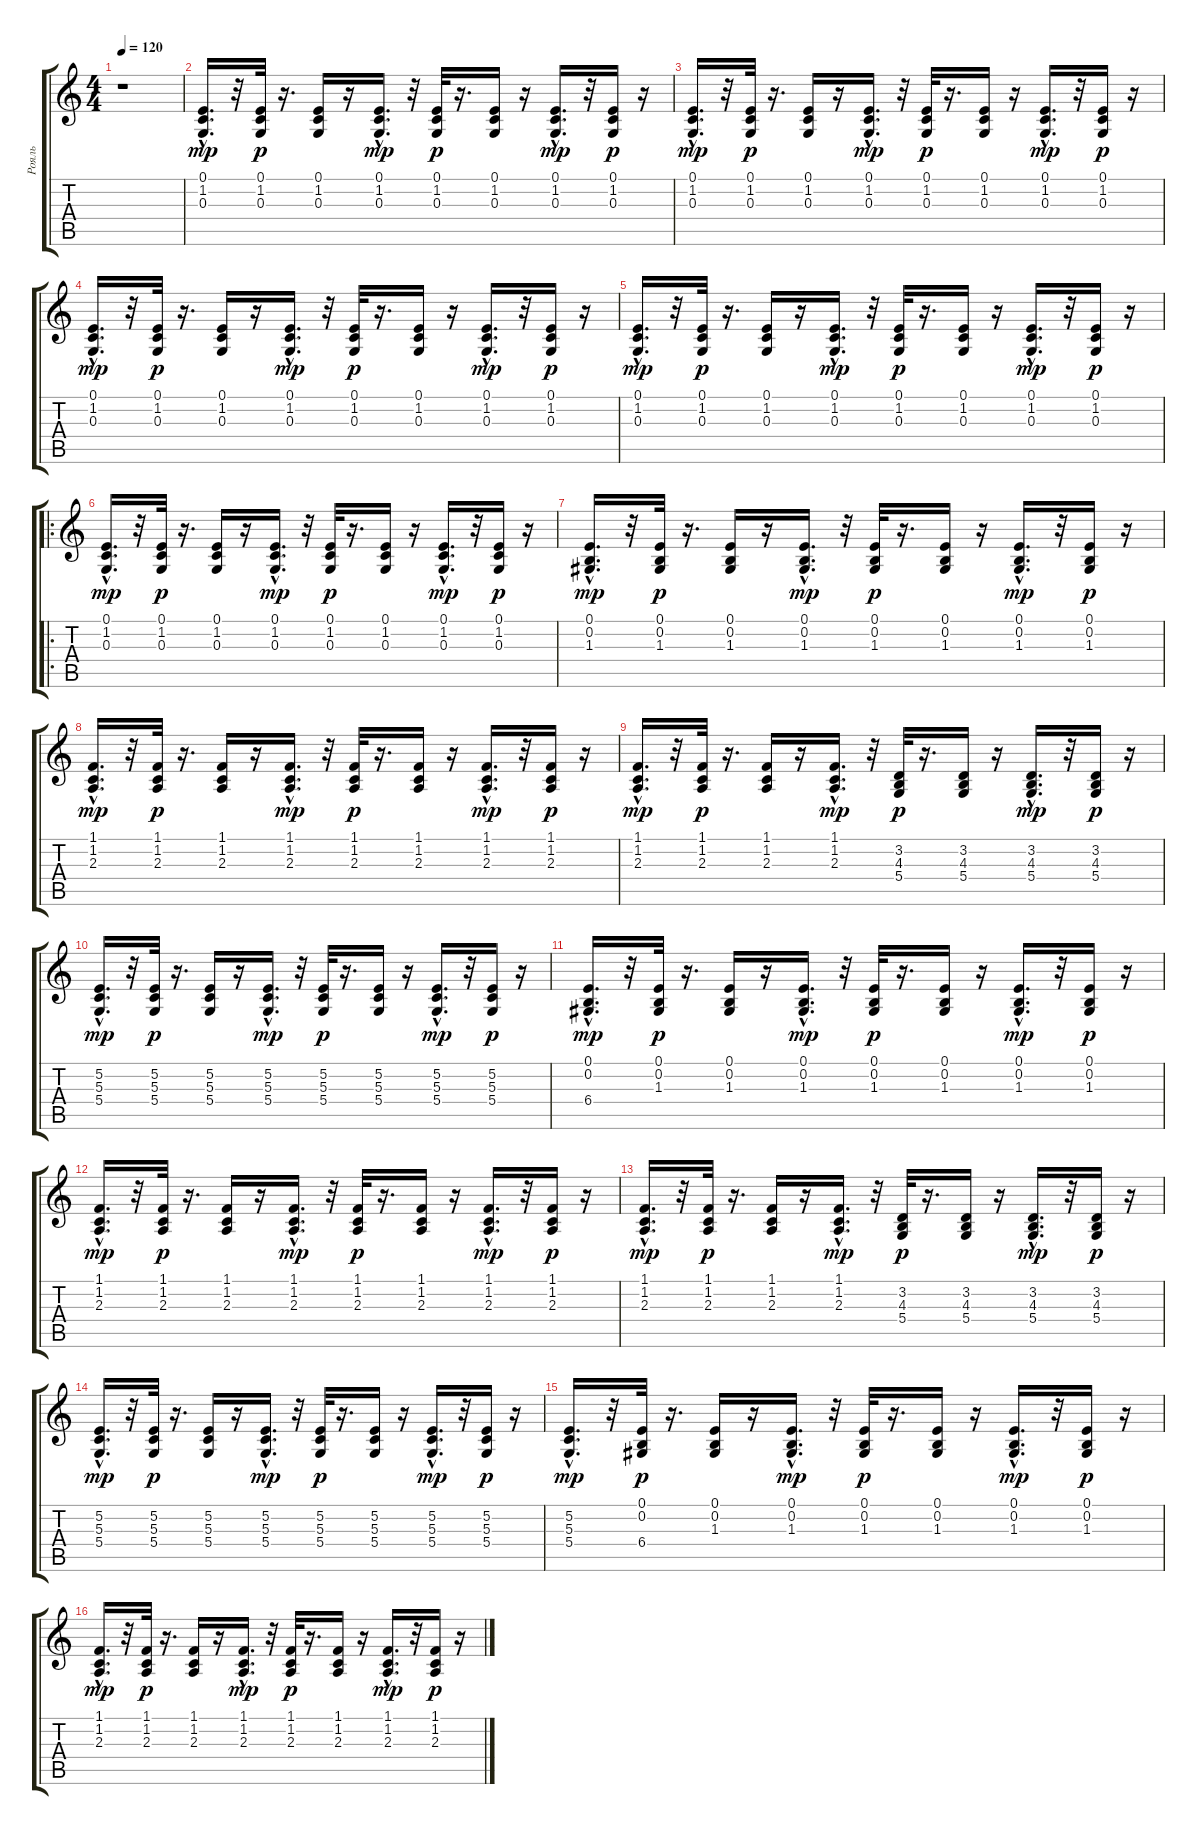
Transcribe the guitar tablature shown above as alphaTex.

\track ("Рояль" "Рояль") {instrument acousticgrandpiano}
\staff {score tabs}
\tuning (E4 B3 G3 D3 A2 E2) {hide}
\ts (4 4)
\tempo 120
\clef g2
\ks c
r.1{dy mp instrument acousticgrandpiano} |
(0.1{hac} 1.2{hac} 0.3{hac}).16{d} r.32 (0.1 1.2 0.3).32{dy p} r.16{d} (0.1 1.2 0.3).16 r.16 (0.1{hac} 1.2{hac} 0.3{hac}).16{d dy mp} r.32 (0.1 1.2 0.3).32{dy p} r.16{d} (0.1 1.2 0.3).16 r.16 (0.1{hac} 1.2{hac} 0.3{hac}).16{d dy mp} r.32 (0.1 1.2 0.3).16{dy p} r.16 |
(0.1{hac} 1.2{hac} 0.3{hac}).16{d dy mp} r.32 (0.1 1.2 0.3).32{dy p} r.16{d} (0.1 1.2 0.3).16 r.16 (0.1{hac} 1.2{hac} 0.3{hac}).16{d dy mp} r.32 (0.1 1.2 0.3).32{dy p} r.16{d} (0.1 1.2 0.3).16 r.16 (0.1{hac} 1.2{hac} 0.3{hac}).16{d dy mp} r.32 (0.1 1.2 0.3).16{dy p} r.16 |
(0.1{hac} 1.2{hac} 0.3{hac}).16{d dy mp} r.32 (0.1 1.2 0.3).32{dy p} r.16{d} (0.1 1.2 0.3).16 r.16 (0.1{hac} 1.2{hac} 0.3{hac}).16{d dy mp} r.32 (0.1 1.2 0.3).32{dy p} r.16{d} (0.1 1.2 0.3).16 r.16 (0.1{hac} 1.2{hac} 0.3{hac}).16{d dy mp} r.32 (0.1 1.2 0.3).16{dy p} r.16 |
(0.1{hac} 1.2{hac} 0.3{hac}).16{d dy mp} r.32 (0.1 1.2 0.3).32{dy p} r.16{d} (0.1 1.2 0.3).16 r.16 (0.1{hac} 1.2{hac} 0.3{hac}).16{d dy mp} r.32 (0.1 1.2 0.3).32{dy p} r.16{d} (0.1 1.2 0.3).16 r.16 (0.1{hac} 1.2{hac} 0.3{hac}).16{d dy mp} r.32 (0.1 1.2 0.3).16{dy p} r.16 |
\ro
(0.1{hac} 1.2{hac} 0.3{hac}).16{d dy mp} r.32 (0.1 1.2 0.3).32{dy p} r.16{d} (0.1 1.2 0.3).16 r.16 (0.1{hac} 1.2{hac} 0.3{hac}).16{d dy mp} r.32 (0.1 1.2 0.3).32{dy p} r.16{d} (0.1 1.2 0.3).16 r.16 (0.1{hac} 1.2{hac} 0.3{hac}).16{d dy mp} r.32 (0.1 1.2 0.3).16{dy p} r.16 |
(0.1{hac} 0.2{hac} 1.3{hac}).16{d dy mp} r.32 (0.1 0.2 1.3).32{dy p} r.16{d} (0.1 0.2 1.3).16 r.16 (0.1{hac} 0.2{hac} 1.3{hac}).16{d dy mp} r.32 (0.1 0.2 1.3).32{dy p} r.16{d} (0.1 0.2 1.3).16 r.16 (0.1{hac} 0.2{hac} 1.3{hac}).16{d dy mp} r.32 (0.1 0.2 1.3).16{dy p} r.16 |
(1.1{hac} 1.2{hac} 2.3{hac}).16{d dy mp} r.32 (1.1 1.2 2.3).32{dy p} r.16{d} (1.1 1.2 2.3).16 r.16 (1.1{hac} 1.2{hac} 2.3{hac}).16{d dy mp} r.32 (1.1 1.2 2.3).32{dy p} r.16{d} (1.1 1.2 2.3).16 r.16 (1.1{hac} 1.2{hac} 2.3{hac}).16{d dy mp} r.32 (1.1 1.2 2.3).16{dy p} r.16 |
(1.1{hac} 1.2{hac} 2.3{hac}).16{d dy mp} r.32 (1.1 1.2 2.3).32{dy p} r.16{d} (1.1 1.2 2.3).16 r.16 (1.1{hac} 1.2{hac} 2.3{hac}).16{d dy mp} r.32 (3.2 4.3 5.4).32{dy p} r.16{d} (3.2 4.3 5.4).16 r.16 (3.2{hac} 4.3{hac} 5.4{hac}).16{d dy mp} r.32 (3.2 4.3 5.4).16{dy p} r.16 |
(5.2{hac} 5.3{hac} 5.4{hac}).16{d dy mp} r.32 (5.2 5.3 5.4).32{dy p} r.16{d} (5.2 5.3 5.4).16 r.16 (5.2{hac} 5.3{hac} 5.4{hac}).16{d dy mp} r.32 (5.2 5.3 5.4).32{dy p} r.16{d} (5.2 5.3 5.4).16 r.16 (5.2{hac} 5.3{hac} 5.4{hac}).16{d dy mp} r.32 (5.2 5.3 5.4).16{dy p} r.16 |
(0.1{hac} 0.2{hac} 6.4{hac}).16{d dy mp} r.32 (0.1 0.2 1.3).32{dy p} r.16{d} (0.1 0.2 1.3).16 r.16 (0.1{hac} 0.2{hac} 1.3{hac}).16{d dy mp} r.32 (0.1 0.2 1.3).32{dy p} r.16{d} (0.1 0.2 1.3).16 r.16 (0.1{hac} 0.2{hac} 1.3{hac}).16{d dy mp} r.32 (0.1 0.2 1.3).16{dy p} r.16 |
(1.1{hac} 1.2{hac} 2.3{hac}).16{d dy mp} r.32 (1.1 1.2 2.3).32{dy p} r.16{d} (1.1 1.2 2.3).16 r.16 (1.1{hac} 1.2{hac} 2.3{hac}).16{d dy mp} r.32 (1.1 1.2 2.3).32{dy p} r.16{d} (1.1 1.2 2.3).16 r.16 (1.1{hac} 1.2{hac} 2.3{hac}).16{d dy mp} r.32 (1.1 1.2 2.3).16{dy p} r.16 |
(1.1{hac} 1.2{hac} 2.3{hac}).16{d dy mp} r.32 (1.1 1.2 2.3).32{dy p} r.16{d} (1.1 1.2 2.3).16 r.16 (1.1{hac} 1.2{hac} 2.3{hac}).16{d dy mp} r.32 (3.2 4.3 5.4).32{dy p} r.16{d} (3.2 4.3 5.4).16 r.16 (3.2{hac} 4.3{hac} 5.4{hac}).16{d dy mp} r.32 (3.2 4.3 5.4).16{dy p} r.16 |
(5.2{hac} 5.3{hac} 5.4{hac}).16{d dy mp} r.32 (5.2 5.3 5.4).32{dy p} r.16{d} (5.2 5.3 5.4).16 r.16 (5.2{hac} 5.3{hac} 5.4{hac}).16{d dy mp} r.32 (5.2 5.3 5.4).32{dy p} r.16{d} (5.2 5.3 5.4).16 r.16 (5.2{hac} 5.3{hac} 5.4{hac}).16{d dy mp} r.32 (5.2 5.3 5.4).16{dy p} r.16 |
(5.2{hac} 5.3 5.4).16{d dy mp} r.32 (0.1 0.2 6.4).32{dy p} r.16{d} (0.1 0.2 1.3).16 r.16 (0.1{hac} 0.2{hac} 1.3{hac}).16{d dy mp} r.32 (0.1 0.2 1.3).32{dy p} r.16{d} (0.1 0.2 1.3).16 r.16 (0.1{hac} 0.2{hac} 1.3{hac}).16{d dy mp} r.32 (0.1 0.2 1.3).16{dy p} r.16 |
(1.1{hac} 1.2{hac} 2.3{hac}).16{d dy mp} r.32 (1.1 1.2 2.3).32{dy p} r.16{d} (1.1 1.2 2.3).16 r.16 (1.1{hac} 1.2{hac} 2.3{hac}).16{d dy mp} r.32 (1.1 1.2 2.3).32{dy p} r.16{d} (1.1 1.2 2.3).16 r.16 (1.1{hac} 1.2{hac} 2.3{hac}).16{d dy mp} r.32 (1.1 1.2 2.3).16{dy p} r.16
